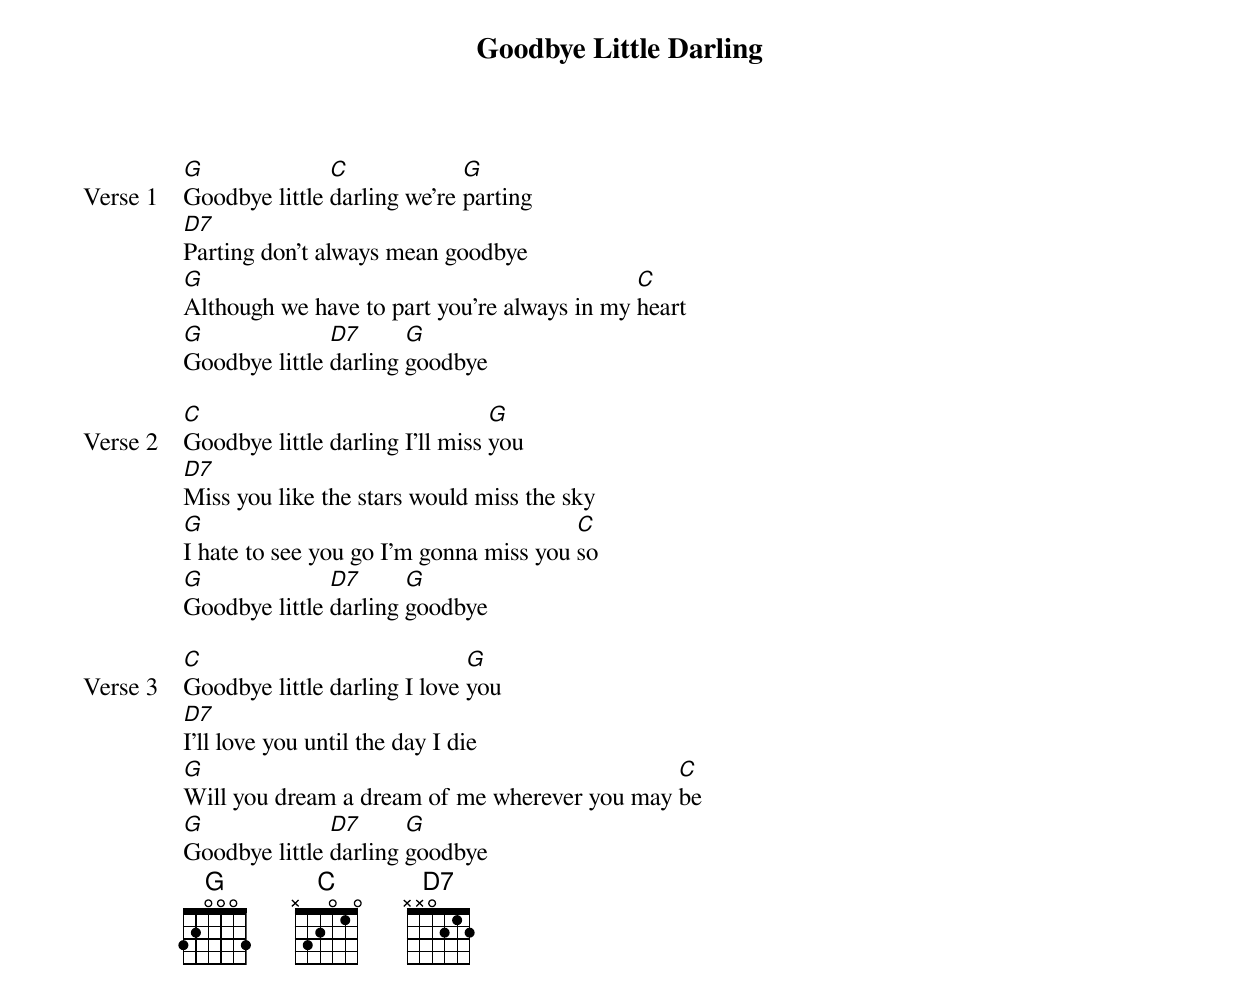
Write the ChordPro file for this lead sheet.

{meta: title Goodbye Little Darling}
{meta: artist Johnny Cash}
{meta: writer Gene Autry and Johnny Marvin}

{start_of_verse: Verse 1}
[G]Goodbye little [C]darling we're [G]parting
[D7]Parting don't always mean goodbye
[G]Although we have to part you're always in my [C]heart
[G]Goodbye little [D7]darling [G]goodbye
{end_of_verse}

{start_of_verse: Verse 2}
[C]Goodbye little darling I'll miss [G]you
[D7]Miss you like the stars would miss the sky
[G]I hate to see you go I'm gonna miss you [C]so
[G]Goodbye little [D7]darling [G]goodbye
{end_of_verse}

{start_of_verse: Verse 3}
[C]Goodbye little darling I love [G]you
[D7]I'll love you until the day I die
[G]Will you dream a dream of me wherever you may [C]be
[G]Goodbye little [D7]darling [G]goodbye
{end_of_verse}
